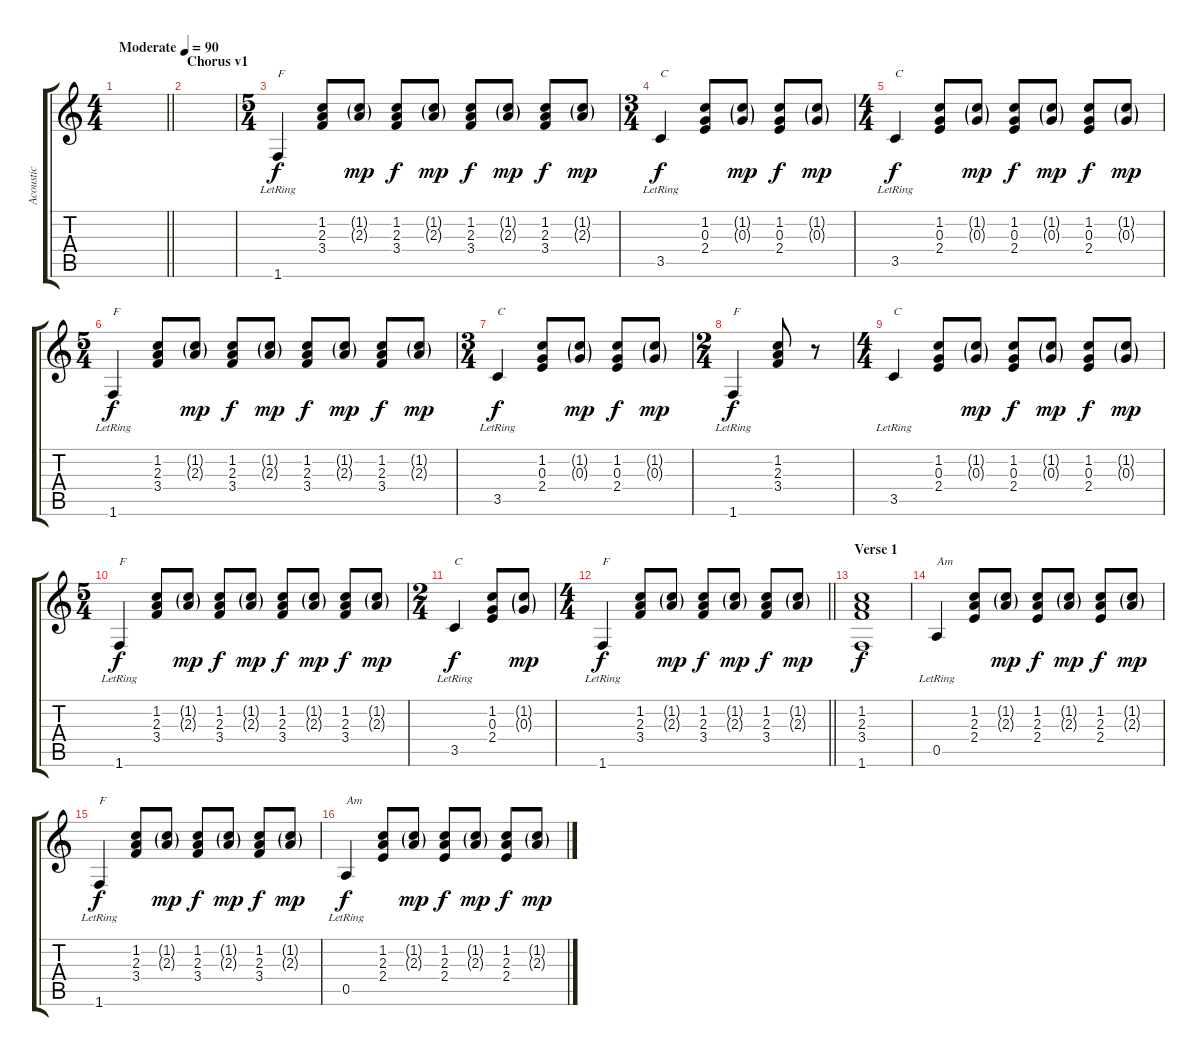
\track ("Acoustic" "Acoustic") {instrument acousticguitarsteel}
\staff {score tabs}
\tuning (E4 B3 G3 D3 A2 E2) {hide}
\ts (4 4)
\tempo (90 "Moderate")
\clef g2
\barLineRight lightlight
\ks c
|
\section ("" "Chorus v1")
|
\ts (5 4)
1.6{lr}.4{txt "F"} (1.2 2.3 3.4).8 (1.2{g} 2.3{g}).8{dy mp} (1.2 2.3 3.4).8{dy f} (1.2{g} 2.3{g}).8{dy mp} (1.2 2.3 3.4).8{dy f} (1.2{g} 2.3{g}).8{dy mp} (1.2 2.3 3.4).8{dy f} (1.2{g} 2.3{g}).8{dy mp} |
\ts (3 4)
3.5{lr}.4{txt "C" dy f} (1.2 0.3 2.4).8 (1.2{g} 0.3{g}).8{dy mp} (1.2 0.3 2.4).8{dy f} (1.2{g} 0.3{g}).8{dy mp} |
\ts (4 4)
3.5{lr}.4{txt "C" dy f} (1.2 0.3 2.4).8 (1.2{g} 0.3{g}).8{dy mp} (1.2 0.3 2.4).8{dy f} (1.2{g} 0.3{g}).8{dy mp} (1.2 0.3 2.4).8{dy f} (1.2{g} 0.3{g}).8{dy mp} |
\ts (5 4)
1.6{lr}.4{txt "F" dy f} (1.2 2.3 3.4).8 (1.2{g} 2.3{g}).8{dy mp} (1.2 2.3 3.4).8{dy f} (1.2{g} 2.3{g}).8{dy mp} (1.2 2.3 3.4).8{dy f} (1.2{g} 2.3{g}).8{dy mp} (1.2 2.3 3.4).8{dy f} (1.2{g} 2.3{g}).8{dy mp} |
\ts (3 4)
3.5{lr}.4{txt "C" dy f} (1.2 0.3 2.4).8 (1.2{g} 0.3{g}).8{dy mp} (1.2 0.3 2.4).8{dy f} (1.2{g} 0.3{g}).8{dy mp} |
\ts (2 4)
1.6{lr}.4{txt "F" dy f} (1.2 2.3 3.4).8 r.8 |
\ts (4 4)
3.5{lr}.4{txt "C"} (1.2 0.3 2.4).8 (1.2{g} 0.3{g}).8{dy mp} (1.2 0.3 2.4).8{dy f} (1.2{g} 0.3{g}).8{dy mp} (1.2 0.3 2.4).8{dy f} (1.2{g} 0.3{g}).8{dy mp} |
\ts (5 4)
1.6{lr}.4{txt "F" dy f} (1.2 2.3 3.4).8 (1.2{g} 2.3{g}).8{dy mp} (1.2 2.3 3.4).8{dy f} (1.2{g} 2.3{g}).8{dy mp} (1.2 2.3 3.4).8{dy f} (1.2{g} 2.3{g}).8{dy mp} (1.2 2.3 3.4).8{dy f} (1.2{g} 2.3{g}).8{dy mp} |
\ts (2 4)
3.5{lr}.4{txt "C" dy f} (1.2 0.3 2.4).8 (1.2{g} 0.3{g}).8{dy mp} |
\ts (4 4)
\barLineRight lightlight
1.6{lr}.4{txt "F" dy f} (1.2 2.3 3.4).8 (1.2{g} 2.3{g}).8{dy mp} (1.2 2.3 3.4).8{dy f} (1.2{g} 2.3{g}).8{dy mp} (1.2 2.3 3.4).8{dy f} (1.2{g} 2.3{g}).8{dy mp} |
\section ("" "Verse 1")
(1.2 2.3 3.4 1.6).1{dy f} |
0.5{lr}.4{txt "Am"} (1.2 2.3 2.4).8 (1.2{g} 2.3{g}).8{dy mp} (1.2 2.3 2.4).8{dy f} (1.2{g} 2.3{g}).8{dy mp} (1.2 2.3 2.4).8{dy f} (1.2{g} 2.3{g}).8{dy mp} |
1.6{lr}.4{txt "F" dy f} (1.2 2.3 3.4).8 (1.2{g} 2.3{g}).8{dy mp} (1.2 2.3 3.4).8{dy f} (1.2{g} 2.3{g}).8{dy mp} (1.2 2.3 3.4).8{dy f} (1.2{g} 2.3{g}).8{dy mp} |
0.5{lr}.4{txt "Am" dy f} (1.2 2.3 2.4).8 (1.2{g} 2.3{g}).8{dy mp} (1.2 2.3 2.4).8{dy f} (1.2{g} 2.3{g}).8{dy mp} (1.2 2.3 2.4).8{dy f} (1.2{g} 2.3{g}).8{dy mp}
